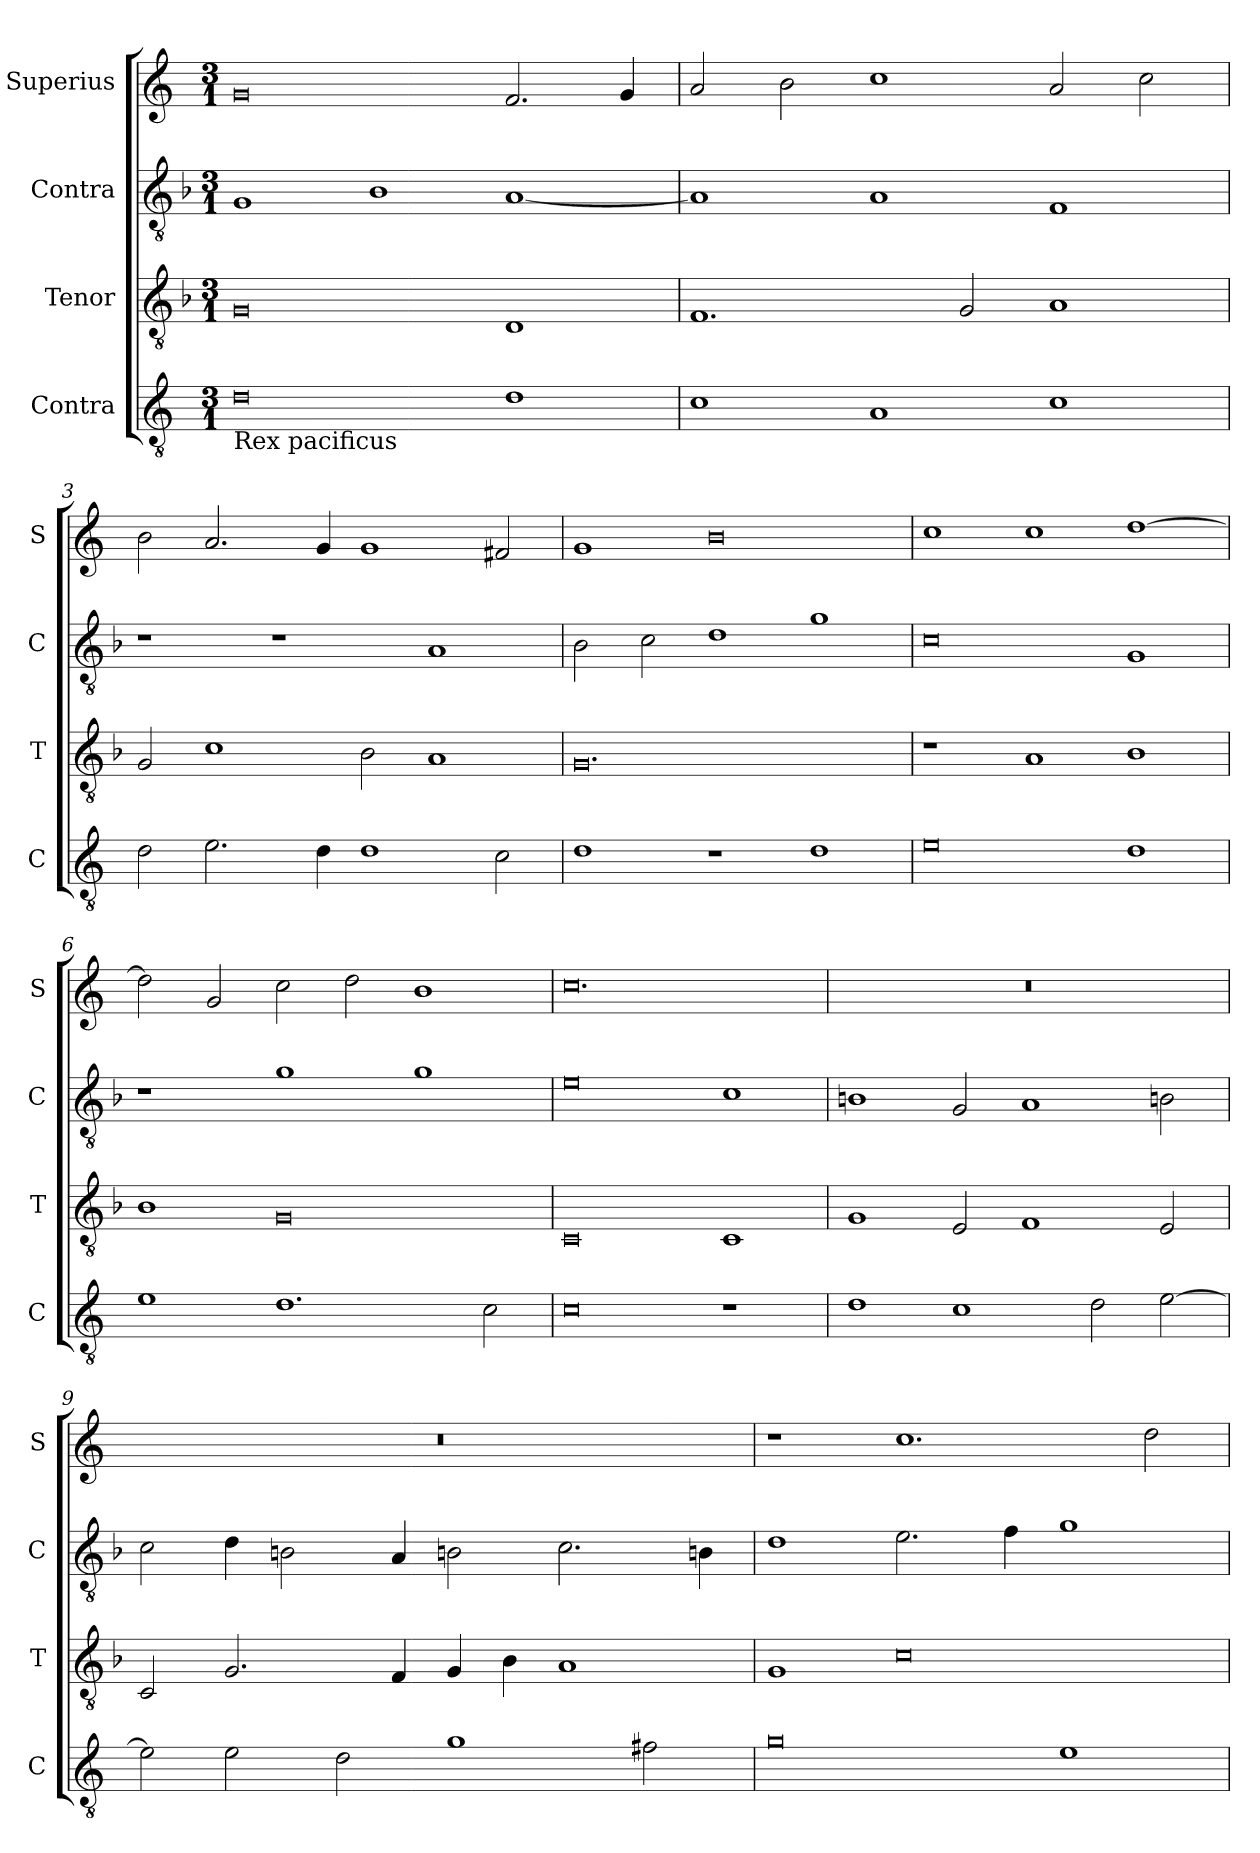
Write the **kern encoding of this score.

**kern	**kern	**kern	**kern
*part4	*part3	*part2	*part1
*staff4	*staff3	*staff2	*staff1
*I"Contra	*I"Tenor	*I"Contra	*I"Superius
*I'C	*I'T	*I'C	*I'S
*clefGv2	*clefGv2	*clefGv2	*clefG2
*k[]	*k[b-]	*k[b-]	*k[]
*M3/1	*M3/1	*M3/1	*M3/1
=1	=1	=1	=1
!LO:TX:b:t=Rex pacificus	!	!	!
0d	0G	1G	0g
.	.	1B-	.
1d	1D	[1A	2.f
.	.	.	4g
=2	=2	=2	=2
1c	1.F	1A]	2a
.	.	.	2b
1A	.	1A	1cc
.	2G	.	.
1c	1A	1F	2a
.	.	.	2cc
=3	=3	=3	=3
2d	2G	1r	2b
2.e	1c	.	2.a
.	.	1r	.
4d	.	.	4g
1d	2B-	.	1g
.	1A	1A	.
2c	.	.	2f#X
=4	=4	=4	=4
1d	0.G	2B-	1g
.	.	2c	.
1r	.	1d	0b
1d	.	1g	.
=5	=5	=5	=5
0e	1r	0c	1cc
.	1A	.	1cc
1d	1B-	1G	[1dd
=6	=6	=6	=6
1e	1B-	1r	2dd]
.	.	.	2g
1.d	0G	1g	2cc
.	.	.	2dd
.	.	1g	1b
2c	.	.	.
=7	=7	=7	=7
0c	0C	0e	0.cc
1r	1C	1c	.
=8	=8	=8	=8
1d	1G	1Bn	0.r
1c	2E	2G	.
.	1F	1A	.
2d	.	.	.
[2e	2E	2Bn	.
=9	=9	=9	=9
2e]	2C	2c	0.r
2e	2.G	4d	.
.	.	2Bn	.
2d	.	.	.
.	4F	4A	.
1g	4G	2Bn	.
.	4B-	.	.
.	1A	2.c	.
2f#X	.	.	.
.	.	4Bn	.
=10	=10	=10	=10
0g	1G	1d	1r
.	0c	2.e	1.cc
.	.	4f	.
1e	.	1g	.
.	.	.	2dd
=	=	=	=
*-	*-	*-	*-
